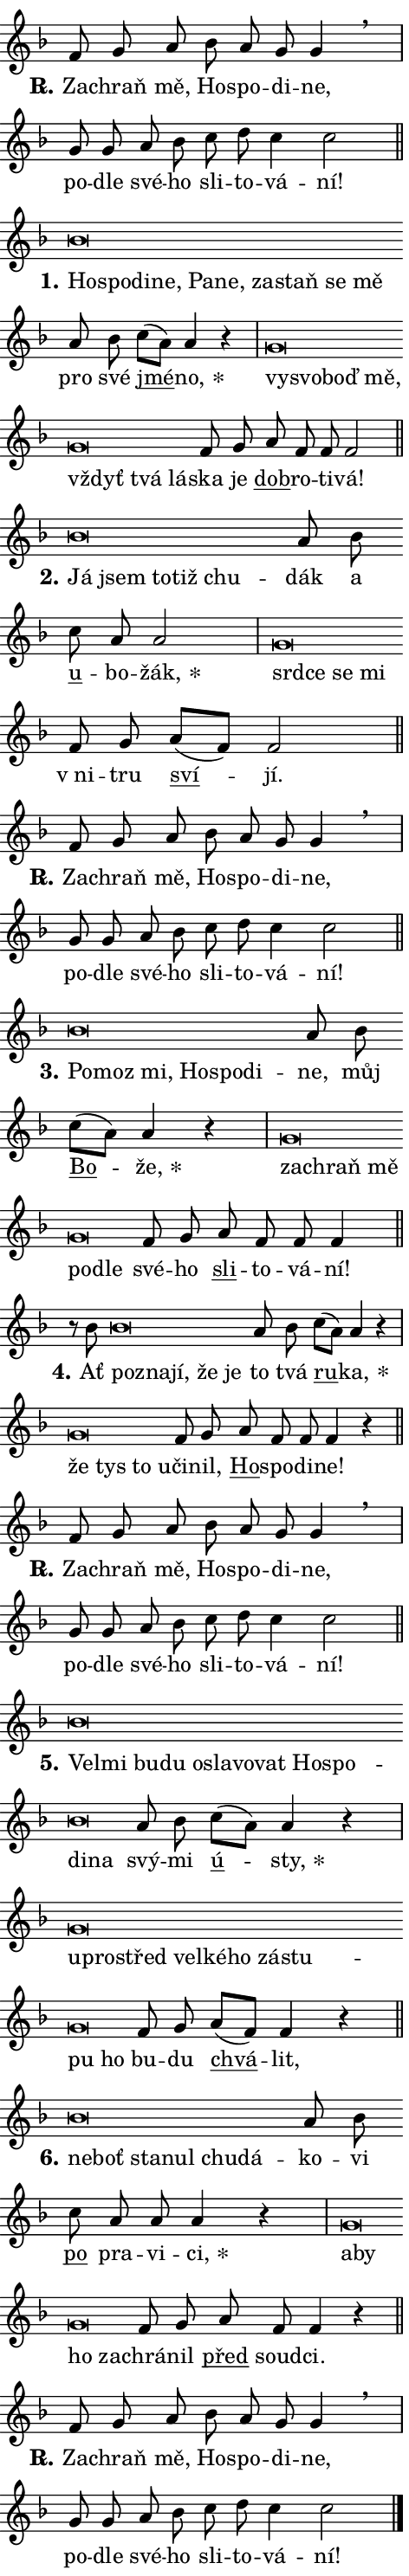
\version "2.24.0"
\header { tagline = "" }
\paper {
  indent = 0\cm
  top-margin = 0\cm
  right-margin = 0.13\cm % to fit lyric hyphens
  bottom-margin = 0\cm
  left-margin = 0\cm
  paper-width = 8\cm
  page-breaking = #ly:one-page-breaking
  system-system-spacing.basic-distance = #11
  score-system-spacing.basic-distance = #11
  ragged-last = ##f
}


%% Author: Thomas Morley
%% https://lists.gnu.org/archive/html/lilypond-user/2020-05/msg00002.html
#(define (line-position grob)
"Returns position of @var[grob} in current system:
   @code{'start}, if at first time-step
   @code{'end}, if at last time-step
   @code{'middle} otherwise
"
  (let* ((col (ly:item-get-column grob))
         (ln (ly:grob-object col 'left-neighbor))
         (rn (ly:grob-object col 'right-neighbor))
         (col-to-check-left (if (ly:grob? ln) ln col))
         (col-to-check-right (if (ly:grob? rn) rn col))
         (break-dir-left
           (and
             (ly:grob-property col-to-check-left 'non-musical #f)
             (ly:item-break-dir col-to-check-left)))
         (break-dir-right
           (and
             (ly:grob-property col-to-check-right 'non-musical #f)
             (ly:item-break-dir col-to-check-right))))
        (cond ((eqv? 1 break-dir-left) 'start)
              ((eqv? -1 break-dir-right) 'end)
              (else 'middle))))

#(define (tranparent-at-line-position vctor)
  (lambda (grob)
  "Relying on @code{line-position} select the relevant enry from @var{vctor}.
Used to determine transparency,"
    (case (line-position grob)
      ((end) (not (vector-ref vctor 0)))
      ((middle) (not (vector-ref vctor 1)))
      ((start) (not (vector-ref vctor 2))))))

noteHeadBreakVisibility =
#(define-music-function (break-visibility)(vector?)
"Makes @code{NoteHead}s transparent relying on @var{break-visibility}"
#{
  \override NoteHead.transparent =
    #(tranparent-at-line-position break-visibility)
#})

#(define delete-ledgers-for-transparent-note-heads
  (lambda (grob)
    "Reads whether a @code{NoteHead} is transparent.
If so this @code{NoteHead} is removed from @code{'note-heads} from
@var{grob}, which is supposed to be @code{LedgerLineSpanner}.
As a result ledgers are not printed for this @code{NoteHead}"
    (let* ((nhds-array (ly:grob-object grob 'note-heads))
           (nhds-list
             (if (ly:grob-array? nhds-array)
                 (ly:grob-array->list nhds-array)
                 '()))
           ;; Relies on the transparent-property being done before
           ;; Staff.LedgerLineSpanner.after-line-breaking is executed.
           ;; This is fragile ...
           (to-keep
             (remove
               (lambda (nhd)
                 (ly:grob-property nhd 'transparent #f))
               nhds-list)))
      ;; TODO find a better method to iterate over grob-arrays, similiar
      ;; to filter/remove etc for lists
      ;; For now rebuilt from scratch
      (set! (ly:grob-object grob 'note-heads)  '())
      (for-each
        (lambda (nhd)
          (ly:pointer-group-interface::add-grob grob 'note-heads nhd))
        to-keep))))

squashNotes = {
  \override NoteHead.X-extent = #'(-0.2 . 0.2)
  \override NoteHead.Y-extent = #'(-0.75 . 0)
  \override NoteHead.stencil =
    #(lambda (grob)
       (let ((pos (ly:grob-property grob 'staff-position)))
         (begin
           (if (< pos -7) (display "ERROR: Lower brevis then expected\n") (display ""))
           (if (<= pos -6) ly:text-interface::print ly:note-head::print))))
}
unSquashNotes = {
  \revert NoteHead.X-extent
  \revert NoteHead.Y-extent
  \revert NoteHead.stencil
}

hideNotes = \noteHeadBreakVisibility #begin-of-line-visible
unHideNotes = \noteHeadBreakVisibility #all-visible

% work-around for resetting accidentals
% https://lilypond.org/doc/v2.23/Documentation/notation/displaying-rhythms#unmetered-music
cadenzaMeasure = {
  \cadenzaOff
  \partial 1024 s1024
  \cadenzaOn
}

#(define-markup-command (accent layout props text) (markup?)
  "Underline accented syllable"
  (interpret-markup layout props
    #{\markup \override #'(offset . 4.3) \underline { #text }#}))

responsum = \markup \concat {
  "R" \hspace #-1.05 \path #0.1 #'((moveto 0 0.07) (lineto 0.9 0.8)) \hspace #0.05 "."
}

spaceSize = #0.6828661417322834 % exact space size for TeX Gyre Schola

\layout {
  \context {
    \Staff
    \remove "Time_signature_engraver"
    \override LedgerLineSpanner.after-line-breaking = #delete-ledgers-for-transparent-note-heads
  }
  \context {
    \Lyrics {
      \override LyricSpace.minimum-distance = \spaceSize
      \override LyricText.font-name = #"TeX Gyre Schola"
      \override LyricText.font-size = 1
      \override StanzaNumber.font-name = #"TeX Gyre Schola Bold"
      \override StanzaNumber.font-size = 1
    }
  }
  \context {
    \Score 
    \override NoteHead.text =
      #(lambda (grob) 
        (let ((pos (ly:grob-property grob 'staff-position)))
          #{\markup {
            \combine
              \halign #-0.55 \raise #(if (= pos -6) 0 0.5) \override #'(thickness . 2) \draw-line #'(3.2 . 0)
              \musicglyph "noteheads.sM1"
          }#}))
  }
}

% magnetic-lyrics.ily
%
%   written by
%     Jean Abou Samra <jean@abou-samra.fr>
%     Werner Lemberg <wl@gnu.org>
%
%   adapted by
%     Jiri Hon <jiri.hon@gmail.com>
%
% Version 2022-Apr-15

% https://www.mail-archive.com/lilypond-user@gnu.org/msg149350.html

#(define (Left_hyphen_pointer_engraver context)
   "Collect syllable-hyphen-syllable occurrences in lyrics and store
them in properties.  This engraver only looks to the left.  For
example, if the lyrics input is @code{foo -- bar}, it does the
following.

@itemize @bullet
@item
Set the @code{text} property of the @code{LyricHyphen} grob between
@q{foo} and @q{bar} to @code{foo}.

@item
Set the @code{left-hyphen} property of the @code{LyricText} grob with
text @q{foo} to the @code{LyricHyphen} grob between @q{foo} and
@q{bar}.
@end itemize

Use this auxiliary engraver in combination with the
@code{lyric-@/text::@/apply-@/magnetic-@/offset!} hook."
   (let ((hyphen #f)
         (text #f))
     (make-engraver
      (acknowledgers
       ((lyric-syllable-interface engraver grob source-engraver)
        (set! text grob)))
      (end-acknowledgers
       ((lyric-hyphen-interface engraver grob source-engraver)
        ;(when (not (grob::has-interface grob 'lyric-space-interface))
          (set! hyphen grob)));)
      ((stop-translation-timestep engraver)
       (when (and text hyphen)
         (ly:grob-set-object! text 'left-hyphen hyphen))
       (set! text #f)
       (set! hyphen #f)))))

#(define (lyric-text::apply-magnetic-offset! grob)
   "If the space between two syllables is less than the value in
property @code{LyricText@/.details@/.squash-threshold}, move the right
syllable to the left so that it gets concatenated with the left
syllable.

Use this function as a hook for
@code{LyricText@/.after-@/line-@/breaking} if the
@code{Left_@/hyphen_@/pointer_@/engraver} is active."
   (let ((hyphen (ly:grob-object grob 'left-hyphen #f)))
     (when hyphen
       (let ((left-text (ly:spanner-bound hyphen LEFT)))
         (when (grob::has-interface left-text 'lyric-syllable-interface)
           (let* ((common (ly:grob-common-refpoint grob left-text X))
                  (this-x-ext (ly:grob-extent grob common X))
                  (left-x-ext
                   (begin
                     ;; Trigger magnetism for left-text.
                     (ly:grob-property left-text 'after-line-breaking)
                     (ly:grob-extent left-text common X)))
                  ;; `delta` is the gap width between two syllables.
                  (delta (- (interval-start this-x-ext)
                            (interval-end left-x-ext)))
                  (details (ly:grob-property grob 'details))
                  (threshold (assoc-get 'squash-threshold details 0.2)))
             (when (< delta threshold)
               (let* (;; We have to manipulate the input text so that
                      ;; ligatures crossing syllable boundaries are not
                      ;; disabled.  For languages based on the Latin
                      ;; script this is essentially a beautification.
                      ;; However, for non-Western scripts it can be a
                      ;; necessity.
                      (lt (ly:grob-property left-text 'text))
                      (rt (ly:grob-property grob 'text))
                      (is-space (grob::has-interface hyphen 'lyric-space-interface))
                      (space (if is-space " " ""))
                      (extra-delta (if is-space spaceSize 0))
                      ;; Append new syllable.
                      (ltrt-space (if (and (string? lt) (string? rt))
                                (string-append lt space rt)
                                (make-concat-markup (list lt space rt))))
                      ;; Right-align `ltrt` to the right side.
                      (ltrt-space-markup (grob-interpret-markup
                               grob
                               (make-translate-markup
                                (cons (interval-length this-x-ext) 0)
                                (make-right-align-markup ltrt-space)))))
                 (begin
                   ;; Don't print `left-text`.
                   (ly:grob-set-property! left-text 'stencil #f)
                   ;; Set text and stencil (which holds all collected
                   ;; syllables so far) and shift it to the left.
                   (ly:grob-set-property! grob 'text ltrt-space)
                   (ly:grob-set-property! grob 'stencil ltrt-space-markup)
                   (ly:grob-translate-axis! grob (- (- delta extra-delta)) X))))))))))


#(define (lyric-hyphen::displace-bounds-first grob)
   ;; Make very sure this callback isn't triggered too early.
   (let ((left (ly:spanner-bound grob LEFT))
         (right (ly:spanner-bound grob RIGHT)))
     (ly:grob-property left 'after-line-breaking)
     (ly:grob-property right 'after-line-breaking)
     (ly:lyric-hyphen::print grob)))

squashThreshold = #0.4

\layout {
  \context {
    \Lyrics
    \consists #Left_hyphen_pointer_engraver
    \override LyricText.after-line-breaking =
      #lyric-text::apply-magnetic-offset!
    \override LyricHyphen.stencil = #lyric-hyphen::displace-bounds-first
    \override LyricText.details.squash-threshold = \squashThreshold
    \override LyricHyphen.minimum-distance = 0
    \override LyricHyphen.minimum-length = \squashThreshold
  }
}

squashText = \override LyricText.details.squash-threshold = 9999
unSquashText = \override LyricText.details.squash-threshold = \squashThreshold

leftText = \override LyricText.self-alignment-X = #LEFT
unLeftText = \revert LyricText.self-alignment-X

starOffset = #(lambda (grob) 
                (let ((x_offset (ly:self-alignment-interface::aligned-on-x-parent grob)))
                  (if (= x_offset 0) 0 (+ x_offset 1.2))))

star = #(define-music-function (syllable)(string?)
"Append star separator at the end of a syllable"
#{
  \once \override LyricText.X-offset = #starOffset
  \lyricmode { \markup {
    #syllable
    \override #'((font-name . "TeX Gyre Schola Bold")) \hspace #0.2 \lower #0.65 \larger "*"
  } }
#})

starAccent = #(define-music-function (syllable)(string?)
"Append star separator at the end of a syllable and make accent"
#{
  \once \override LyricText.X-offset = #starOffset
  \lyricmode { \markup {
    \accent #syllable
    \override #'((font-name . "TeX Gyre Schola Bold")) \hspace #0.2 \lower #0.65 \larger "*"
  } }
#})

breath = #(define-music-function (syllable)(string?)
"Append breathing indicator at the end of a syllable"
#{
  \lyricmode { \markup { #syllable "+" } }
#})

optionalBreath = #(define-music-function (syllable)(string?)
"Append optional breathing indicator at the end of a syllable"
#{
  \lyricmode { \markup { #syllable "(+)" } }
#})


\score {
    <<
        \new Voice = "melody" { \cadenzaOn \key f \major \relative { f'8 g a bes a g g4 \breathe \cadenzaMeasure \bar "|" g8 g \bar "" a bes \bar "" c d c4 c2 \cadenzaMeasure \bar "||" \break } }
        \new Lyrics \lyricsto "melody" { \lyricmode { \set stanza = \responsum
Za -- chraň mě, Ho -- spo -- di -- ne, po -- dle své -- ho sli -- to -- vá -- ní! } }
    >>
    \layout {}
}

\score {
    <<
        \new Voice = "melody" { \cadenzaOn \key f \major \relative { \squashNotes bes'\breve*1/16 \hideNotes \breve*1/16 \bar "" \breve*1/16 \bar "" \breve*1/16 \bar "" \breve*1/16 \bar "" \breve*1/16 \bar "" \breve*1/16 \bar "" \breve*1/16 \bar "" \breve*1/16 \breve*1/16 \bar "" \unHideNotes \unSquashNotes a8 bes \bar "" c[( a)] a4 r \cadenzaMeasure \bar "|" \squashNotes g\breve*1/16 \hideNotes \breve*1/16 \bar "" \breve*1/16 \bar "" \breve*1/16 \bar "" \breve*1/16 \bar "" \breve*1/16 \breve*1/16 \bar "" \unHideNotes \unSquashNotes f8 g \bar "" a f f f2 \cadenzaMeasure \bar "||" \break } }
        \new Lyrics \lyricsto "melody" { \lyricmode { \set stanza = "1."
\leftText Ho -- \squashText spo -- di -- ne, Pa -- ne, za -- staň se mě \unLeftText \unSquashText pro své \markup \accent jmé -- \star no, \leftText vy -- \squashText svo -- boď mě, vždyť tvá lá -- \unLeftText \unSquashText ska je \markup \accent dob -- ro -- ti -- vá! } }
    >>
    \layout {}
}

\score {
    <<
        \new Voice = "melody" { \cadenzaOn \key f \major \relative { \squashNotes bes'\breve*1/16 \hideNotes \breve*1/16 \bar "" \breve*1/16 \bar "" \breve*1/16 \breve*1/16 \bar "" \unHideNotes \unSquashNotes a8 bes \bar "" c a a2 \cadenzaMeasure \bar "|" \squashNotes g\breve*1/16 \hideNotes \breve*1/16 \bar "" \breve*1/16 \breve*1/16 \bar "" \unHideNotes \unSquashNotes f8 g \bar "" a[( f)] f2 \cadenzaMeasure \bar "||" \break } }
        \new Lyrics \lyricsto "melody" { \lyricmode { \set stanza = "2."
\leftText Já \squashText jsem to -- tiž chu -- \unLeftText \unSquashText dák a \markup \accent u -- bo -- \star žák, \leftText srd -- \squashText ce se mi \unLeftText \unSquashText "v ni" -- tru \markup \accent sví -- jí. } }
    >>
    \layout {}
}

\score {
    <<
        \new Voice = "melody" { \cadenzaOn \key f \major \relative { f'8 g a bes a g g4 \breathe \cadenzaMeasure \bar "|" g8 g \bar "" a bes \bar "" c d c4 c2 \cadenzaMeasure \bar "||" \break } }
        \new Lyrics \lyricsto "melody" { \lyricmode { \set stanza = \responsum
Za -- chraň mě, Ho -- spo -- di -- ne, po -- dle své -- ho sli -- to -- vá -- ní! } }
    >>
    \layout {}
}

\score {
    <<
        \new Voice = "melody" { \cadenzaOn \key f \major \relative { \squashNotes bes'\breve*1/16 \hideNotes \breve*1/16 \bar "" \breve*1/16 \bar "" \breve*1/16 \bar "" \breve*1/16 \breve*1/16 \bar "" \unHideNotes \unSquashNotes a8 bes \bar "" c[( a)] a4 r \cadenzaMeasure \bar "|" \squashNotes g\breve*1/16 \hideNotes \breve*1/16 \bar "" \breve*1/16 \bar "" \breve*1/16 \breve*1/16 \bar "" \unHideNotes \unSquashNotes f8 g \bar "" a f f f4 \cadenzaMeasure \bar "||" \break } }
        \new Lyrics \lyricsto "melody" { \lyricmode { \set stanza = "3."
\leftText Po -- \squashText moz mi, Ho -- spo -- di -- \unLeftText \unSquashText ne, můj \markup \accent Bo -- \star že, \leftText za -- \squashText chraň mě po -- dle \unLeftText \unSquashText své -- ho \markup \accent sli -- to -- vá -- ní! } }
    >>
    \layout {}
}

\score {
    <<
        \new Voice = "melody" { \cadenzaOn \key f \major \relative { r8 bes'8 \squashNotes bes\breve*1/16 \hideNotes \breve*1/16 \bar "" \breve*1/16 \bar "" \breve*1/16 \breve*1/16 \bar "" \unHideNotes \unSquashNotes a8 bes \bar "" c[( a)] a4 r \cadenzaMeasure \bar "|" \squashNotes g\breve*1/16 \hideNotes \breve*1/16 \bar "" \breve*1/16 \breve*1/16 \bar "" \unHideNotes \unSquashNotes f8 g \bar "" a f f f4 r \cadenzaMeasure \bar "||" \break } }
        \new Lyrics \lyricsto "melody" { \lyricmode { \set stanza = "4."
Ať \leftText po -- \squashText zna -- jí, že je \unLeftText \unSquashText to tvá \markup \accent ru -- \star ka, \leftText že \squashText tys to u -- \unLeftText \unSquashText či -- nil, \markup \accent Ho -- spo -- di -- ne! } }
    >>
    \layout {}
}

\score {
    <<
        \new Voice = "melody" { \cadenzaOn \key f \major \relative { f'8 g a bes a g g4 \breathe \cadenzaMeasure \bar "|" g8 g \bar "" a bes \bar "" c d c4 c2 \cadenzaMeasure \bar "||" \break } }
        \new Lyrics \lyricsto "melody" { \lyricmode { \set stanza = \responsum
Za -- chraň mě, Ho -- spo -- di -- ne, po -- dle své -- ho sli -- to -- vá -- ní! } }
    >>
    \layout {}
}

\score {
    <<
        \new Voice = "melody" { \cadenzaOn \key f \major \relative { \squashNotes bes'\breve*1/16 \hideNotes \breve*1/16 \bar "" \breve*1/16 \bar "" \breve*1/16 \bar "" \breve*1/16 \bar "" \breve*1/16 \bar "" \breve*1/16 \bar "" \breve*1/16 \bar "" \breve*1/16 \bar "" \breve*1/16 \bar "" \breve*1/16 \breve*1/16 \bar "" \unHideNotes \unSquashNotes a8 bes \bar "" c[( a)] a4 r \cadenzaMeasure \bar "|" \squashNotes g\breve*1/16 \hideNotes \breve*1/16 \bar "" \breve*1/16 \bar "" \breve*1/16 \bar "" \breve*1/16 \bar "" \breve*1/16 \bar "" \breve*1/16 \bar "" \breve*1/16 \bar "" \breve*1/16 \breve*1/16 \bar "" \unHideNotes \unSquashNotes f8 g \bar "" a[( f)] f4 r \cadenzaMeasure \bar "||" \break } }
        \new Lyrics \lyricsto "melody" { \lyricmode { \set stanza = "5."
\leftText Vel -- \squashText mi bu -- du o -- sla -- vo -- vat Ho -- spo -- di -- na \unLeftText \unSquashText svý -- mi \markup \accent ú -- \star sty, \leftText u -- \squashText pro -- střed vel -- ké -- ho zá -- stu -- pu ho \unLeftText \unSquashText bu -- du \markup \accent chvá -- lit, } }
    >>
    \layout {}
}

\score {
    <<
        \new Voice = "melody" { \cadenzaOn \key f \major \relative { \squashNotes bes'\breve*1/16 \hideNotes \breve*1/16 \bar "" \breve*1/16 \bar "" \breve*1/16 \bar "" \breve*1/16 \breve*1/16 \bar "" \unHideNotes \unSquashNotes a8 bes \bar "" c a a a4 r \cadenzaMeasure \bar "|" \squashNotes g\breve*1/16 \hideNotes \breve*1/16 \bar "" \breve*1/16 \breve*1/16 \bar "" \unHideNotes \unSquashNotes f8 g \bar "" a f f4 r \cadenzaMeasure \bar "||" \break } }
        \new Lyrics \lyricsto "melody" { \lyricmode { \set stanza = "6."
\leftText ne -- \squashText boť sta -- nul chu -- dá -- \unLeftText \unSquashText ko -- vi \markup \accent po pra -- vi -- \star ci, \leftText a -- \squashText by ho za -- \unLeftText \unSquashText chrá -- nil \markup \accent před soud -- ci. } }
    >>
    \layout {}
}

\score {
    <<
        \new Voice = "melody" { \cadenzaOn \key f \major \relative { f'8 g a bes a g g4 \breathe \cadenzaMeasure \bar "|" g8 g \bar "" a bes \bar "" c d c4 c2 \cadenzaMeasure \bar "||" \break } \bar "|." }
        \new Lyrics \lyricsto "melody" { \lyricmode { \set stanza = \responsum
Za -- chraň mě, Ho -- spo -- di -- ne, po -- dle své -- ho sli -- to -- vá -- ní! } }
    >>
    \layout {}
}
